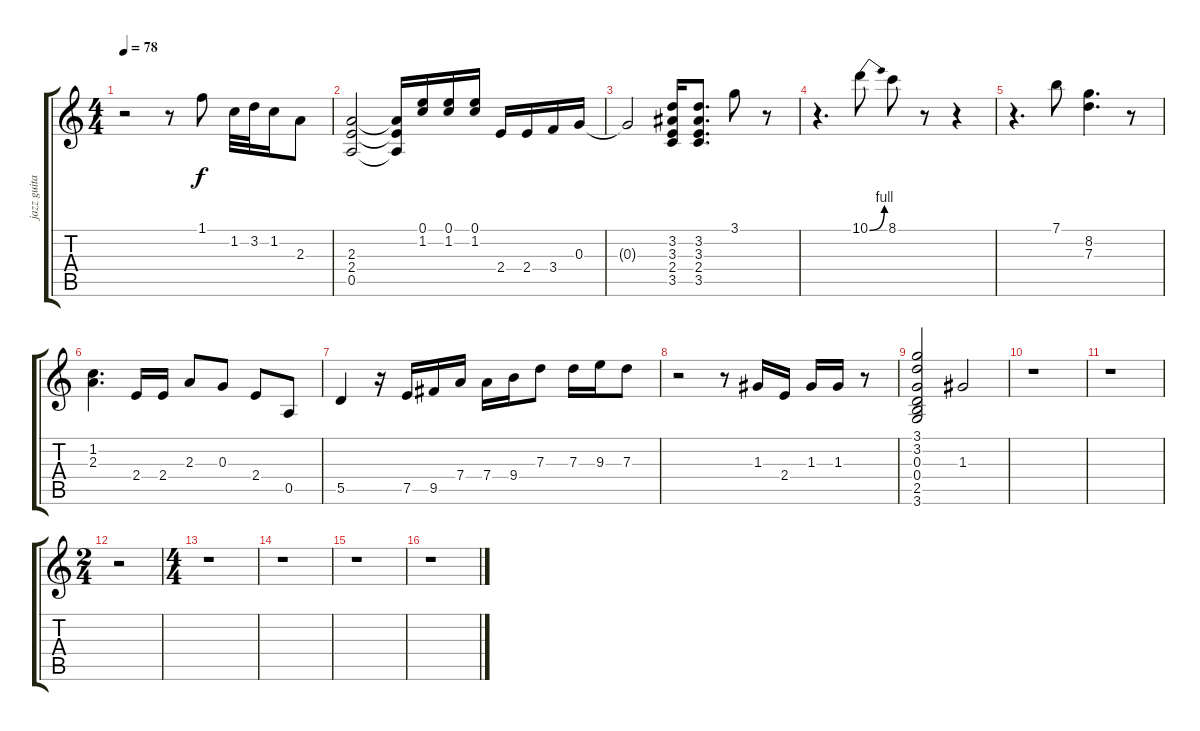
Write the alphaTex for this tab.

\track ("jazz guitar" "jazz guita") {instrument electricguitarjazz}
\staff {score tabs}
\tuning (E4 B3 G3 D3 A2 E2) {hide}
\ts (4 4)
\tempo 78
\clef g2
\ks c
r.2{dy f} r.8 1.1.8 1.2.32 3.2.32 1.2.16 2.3.8 |
(2.3 2.4 0.5).2 (2.3{t} 2.4{t} 0.5{t}).16 (0.1 1.2).16 (0.1 1.2).16 (0.1 1.2).16 2.4.16 2.4.16 3.4.16 0.3.16 |
0.3{t}.2 (3.2 3.3 2.4 3.5).16 (3.2 3.3 2.4 3.5).8{d} 3.1.8 r.8 |
r.4{d} 10.1{be (bend 0 0 60 4)}.8 8.1.8 r.8 r.4 |
r.4{d} 7.1.8 (8.2 7.3).4{d} r.8 |
(1.2 2.3).4{d} 2.4.16 2.4.16 2.3.8 0.3.8 2.4.8 0.5.8 |
5.5.4 r.16 7.5.16 9.5.16 7.4.16 7.4.16 9.4.16 7.3.8 7.3.16 9.3.16 7.3.8 |
r.2 r.8 1.3.16 2.4.16 1.3.16 1.3.16 r.8 |
(3.1 3.2 0.3 0.4 2.5 3.6).2 1.3.2 |
r.1 |
r.1 |
\ts (2 4)
r.2 |
\ts (4 4)
r.1 |
r.1 |
r.1 |
r.1
